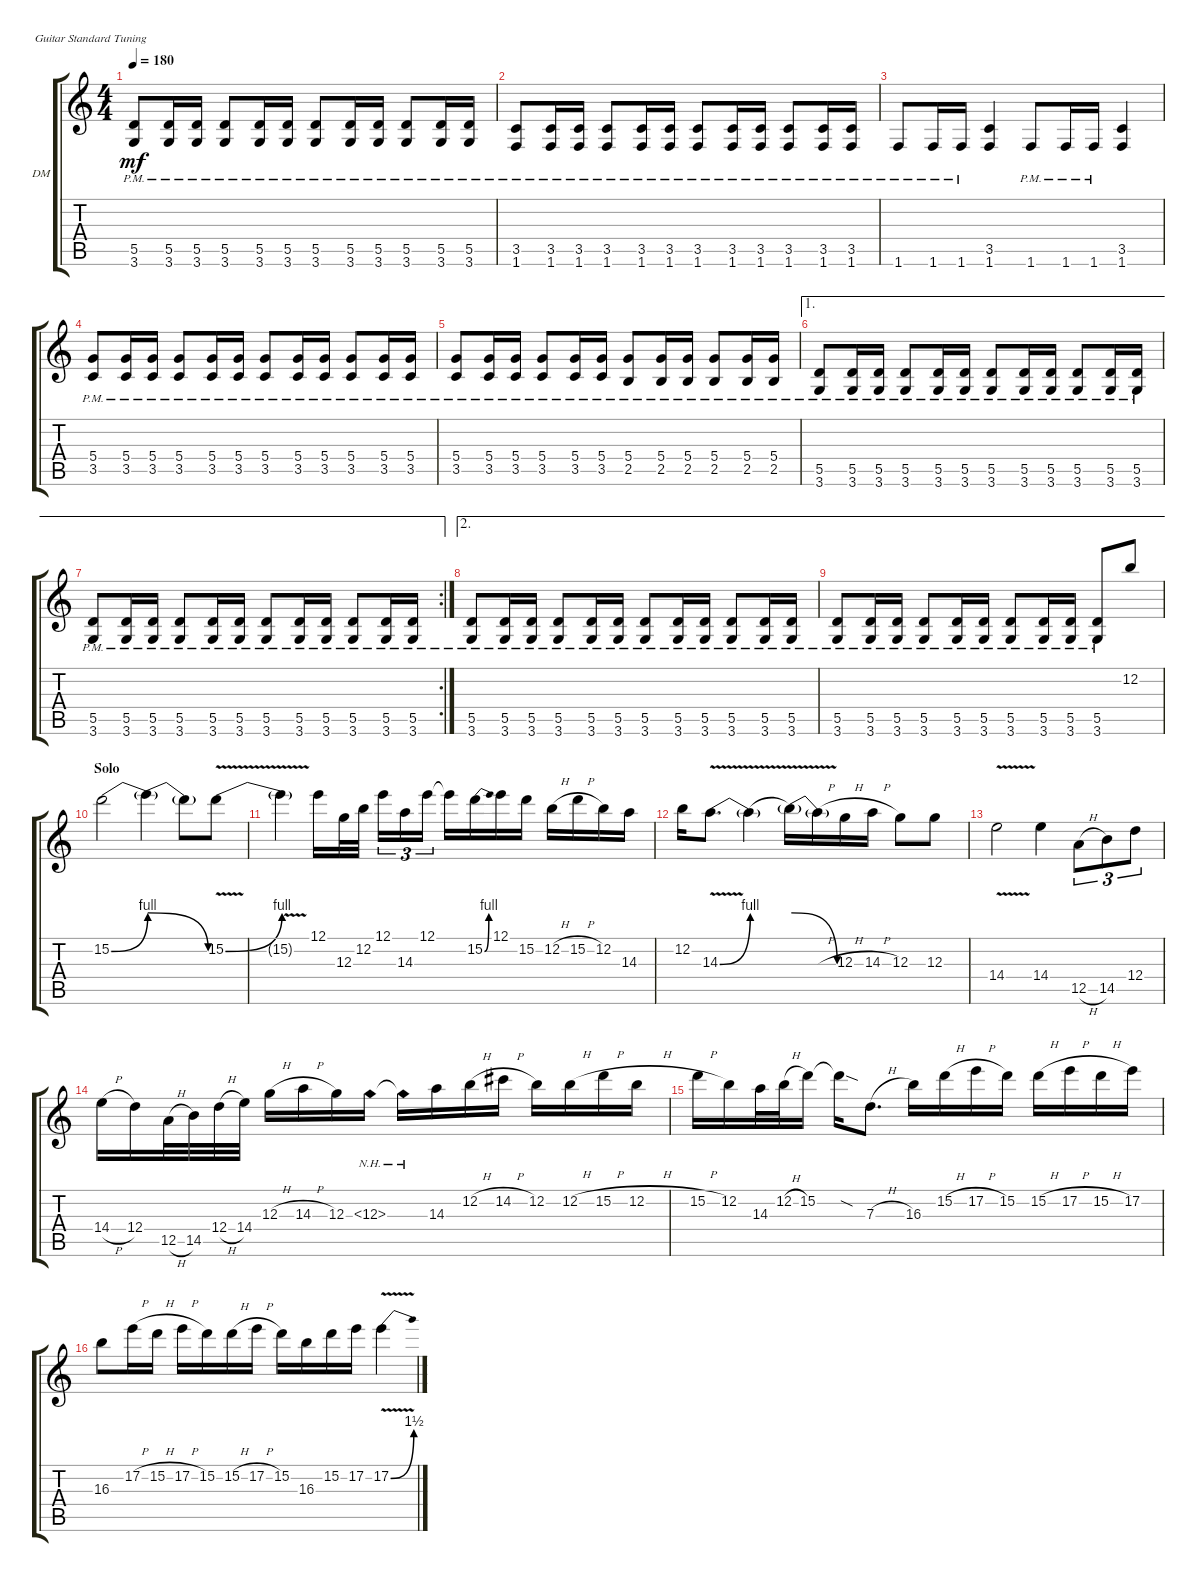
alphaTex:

\bracketExtendMode groupsimilarinstruments
\firstSystemTrackNameOrientation horizontal
\otherSystemsTrackNameOrientation horizontal
\track ("Dave Murray" "DM") {instrument distortionguitar}
\staff {score tabs}
\tuning (E4 B3 G3 D3 A2 E2)
\ts (4 4)
\tempo 180
\clef g2
\ks c
(3.6{pm} 5.5{pm}).8{dy mf} (5.5{pm} 3.6{pm}).16 (5.5{pm} 3.6{pm}).16 (3.6{pm} 5.5{pm}).8 (5.5{pm} 3.6{pm}).16 (5.5{pm} 3.6{pm}).16 (3.6{pm} 5.5{pm}).8 (5.5{pm} 3.6{pm}).16 (5.5{pm} 3.6{pm}).16 (3.6{pm} 5.5{pm}).8 (5.5{pm} 3.6{pm}).16 (5.5{pm} 3.6{pm}).16 |
(1.6{pm} 3.5{pm}).8 (3.5{pm} 1.6{pm}).16 (3.5{pm} 1.6{pm}).16 (1.6{pm} 3.5{pm}).8 (3.5{pm} 1.6{pm}).16 (3.5{pm} 1.6{pm}).16 (1.6{pm} 3.5{pm}).8 (3.5{pm} 1.6{pm}).16 (3.5{pm} 1.6{pm}).16 (1.6{pm} 3.5{pm}).8 (3.5{pm} 1.6{pm}).16 (3.5{pm} 1.6{pm}).16 |
1.6{pm}.8 1.6{pm}.16 1.6{pm}.16 (1.6 3.5).4 1.6{pm}.8 1.6{pm}.16 1.6{pm}.16 (1.6 3.5).4 |
(3.5{pm} 5.4{pm}).8 (5.4{pm} 3.5{pm}).16 (3.5{pm} 5.4{pm}).16 (3.5{pm} 5.4{pm}).8 (5.4{pm} 3.5{pm}).16 (3.5{pm} 5.4{pm}).16 (3.5{pm} 5.4{pm}).8 (5.4{pm} 3.5{pm}).16 (3.5{pm} 5.4{pm}).16 (3.5{pm} 5.4{pm}).8 (5.4{pm} 3.5{pm}).16 (3.5{pm} 5.4{pm}).16 |
(3.5{pm} 5.4{pm}).8 (5.4{pm} 3.5{pm}).16 (3.5{pm} 5.4{pm}).16 (3.5{pm} 5.4{pm}).8 (5.4{pm} 3.5{pm}).16 (3.5{pm} 5.4{pm}).16 (2.5{pm} 5.4{pm}).8 (5.4{pm} 2.5{pm}).16 (2.5{pm} 5.4{pm}).16 (2.5{pm} 5.4{pm}).8 (5.4{pm} 2.5{pm}).16 (2.5{pm} 5.4{pm}).16 |
\ae 1
(3.6{pm} 5.5{pm}).8 (5.5{pm} 3.6{pm}).16 (5.5{pm} 3.6{pm}).16 (3.6{pm} 5.5{pm}).8 (5.5{pm} 3.6{pm}).16 (5.5{pm} 3.6{pm}).16 (3.6{pm} 5.5{pm}).8 (5.5{pm} 3.6{pm}).16 (5.5{pm} 3.6{pm}).16 (3.6{pm} 5.5{pm}).8 (5.5{pm} 3.6{pm}).16 (5.5{pm} 3.6{pm}).16 |
\ae 1
\rc 2
(3.6{pm} 5.5{pm}).8 (5.5{pm} 3.6{pm}).16 (5.5{pm} 3.6{pm}).16 (3.6{pm} 5.5{pm}).8 (5.5{pm} 3.6{pm}).16 (5.5{pm} 3.6{pm}).16 (3.6{pm} 5.5{pm}).8 (5.5{pm} 3.6{pm}).16 (5.5{pm} 3.6{pm}).16 (3.6{pm} 5.5{pm}).8 (5.5{pm} 3.6{pm}).16 (5.5{pm} 3.6{pm}).16 |
\ae 2
(3.6{pm} 5.5{pm}).8 (5.5{pm} 3.6{pm}).16 (5.5{pm} 3.6{pm}).16 (3.6{pm} 5.5{pm}).8 (5.5{pm} 3.6{pm}).16 (5.5{pm} 3.6{pm}).16 (3.6{pm} 5.5{pm}).8 (5.5{pm} 3.6{pm}).16 (5.5{pm} 3.6{pm}).16 (3.6{pm} 5.5{pm}).8 (5.5{pm} 3.6{pm}).16 (5.5{pm} 3.6{pm}).16 |
\ae 2
(3.6{pm} 5.5{pm}).8 (5.5{pm} 3.6{pm}).16 (5.5{pm} 3.6{pm}).16 (3.6{pm} 5.5{pm}).8 (5.5{pm} 3.6{pm}).16 (5.5{pm} 3.6{pm}).16 (3.6{pm} 5.5{pm}).8 (5.5{pm} 3.6{pm}).16 (5.5{pm} 3.6{pm}).16 (3.6{pm} 5.5{pm}).8 12.2.8 |
\section ("" "Solo")
15.2{be (bend 0 0 15 4)}.2 15.2{be (release 0 4 59.4 0) t}.4 15.2{t}.8 15.2{be (bend 0 0 15 4) v}.8 |
15.2{v t}.4 12.1.16 12.3.32 12.2.32 12.1.16{tu (3 2)} 14.3.16{tu (3 2)} 12.1.16{tu (3 2)} 12.1{t}.16 15.2{be (bend 0 0 15 4)}.16 12.1.16 15.2.16 12.2{h}.16 15.2{h}.16 12.2.16 14.3.16 |
12.2.16 14.3{be (bend 0 0 15 4) v}.8{d} 14.3{be (hold 0 0 60 0) v t}.4 14.3{be (release 0 4 59.4 0) v t}.16 14.3{h t}.16 12.3{h}.16 14.3{h}.16 12.3.8 12.3.8 |
14.4{v}.2 14.4.4 12.5{h}.8{tu (3 2)} 14.5.8{tu (3 2)} 12.4.8{tu (3 2)} |
14.4{h}.16 12.4.16 12.5{h}.32 14.5.32 12.4{h}.32 14.4.32 12.3{h}.16 14.3{h}.16 12.3.16 12.3{nh}.16 12.3{nh t}.16 14.3.16 12.2{h}.16 14.2{h}.16 12.2.16 12.2{h}.16 15.2{h}.16 12.2{h}.16 |
15.2{h}.16 12.2.16 14.3.32 12.2{h}.32 15.2.16 15.2{sod t}.16 7.3{h}.8{d} 16.3.16 15.2{h}.16 17.2{h}.16 15.2.16 15.2{h}.16 17.2{h}.16 15.2{h}.16 17.2.16 |
16.3.8 17.2{h}.16 15.2{h}.16 17.2{h}.16 15.2.16 15.2{h}.16 17.2{h}.16 15.2.16 16.3.16 15.2.16 17.2.16 17.2{be (bend 0 0 30 6) v}.4
